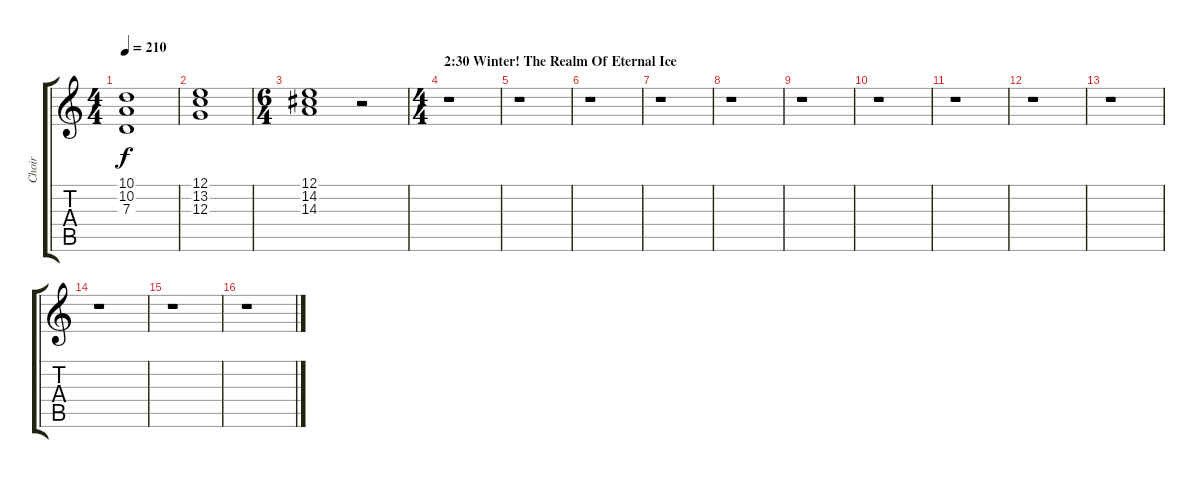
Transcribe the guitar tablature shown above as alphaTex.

\track ("Choir" "Choir") {instrument choiraahs}
\staff {score tabs}
\tuning (E4 B3 G3 D3 A2 E2) {hide}
\ts (4 4)
\tempo 210
\clef g2
\ks c
(10.1{t} 10.2{t} 7.3{t}).1{dy f} |
(12.1 13.2 12.3).1 |
\ts (6 4)
(12.1 14.2 14.3).1 r.2 |
\ts (4 4)
\section ("" "2:30 Winter! The Realm Of Eternal Ice")
r.1 |
r.1 |
r.1 |
r.1 |
r.1 |
r.1 |
r.1 |
r.1 |
r.1 |
r.1 |
r.1 |
r.1 |
r.1
